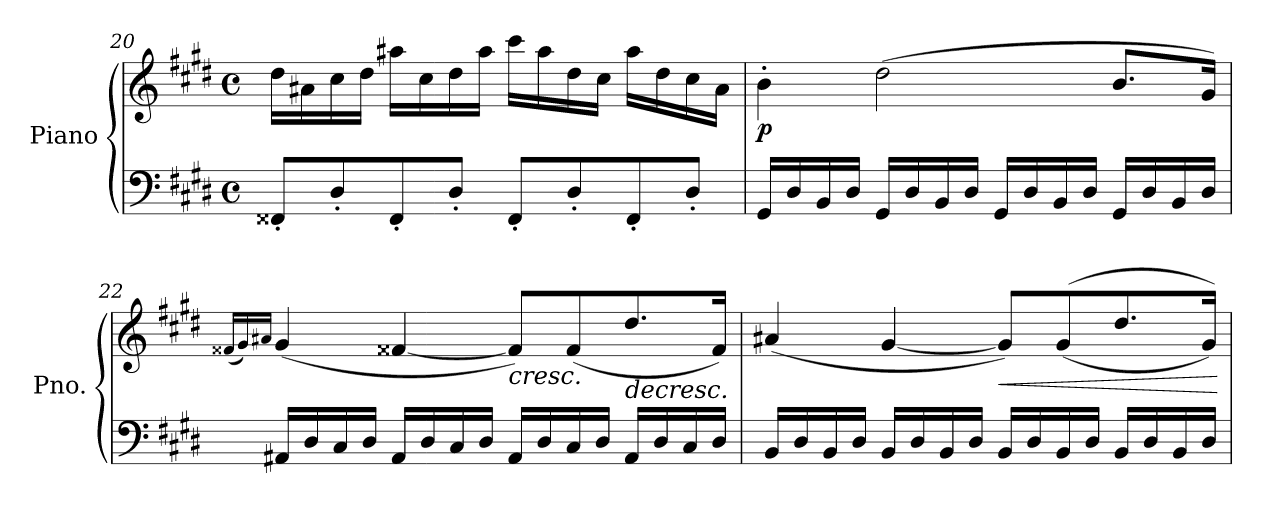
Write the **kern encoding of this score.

**kern	**kern	**dynam
*part1	*part1	*part1
*staff2	*staff1	*staff1/2
*I"Piano	*	*
*I'Pno.	*	*
*clefF4	*clefG2	*
*k[f#c#g#d#]	*k[f#c#g#d#]	*
*M4/4	*M4/4	*
*met(c)	*met(c)	*
=20	=20	=20
8FF##X'/L	16dd#\LL	.
.	16a#X\	.
8D#'/	16cc#\	.
.	16dd#\JJ	.
8FF##'/	16aa#X\LL	.
.	16cc#\	.
8D#'/J	16dd#\	.
.	16aa#\JJ	.
8FF##'/L	16ccc#\LL	.
.	16aa#\	.
8D#'/	16dd#\	.
.	16cc#\JJ	.
8FF##'/	16aa#\LL	.
.	16dd#\	.
8D#'/J	16cc#\	.
.	16a#\JJ	.
!!LO:LB:g=z
=21	=21	=21
!	!	!LO:DY:b
16GG#/LL	4b'\	p
16D#/	.	.
16BB/	.	.
16D#/JJ	.	.
16GG#/LL	(>2dd#\	.
16D#/	.	.
16BB/	.	.
16D#/JJ	.	.
16GG#/LL	.	.
16D#/	.	.
16BB/	.	.
16D#/JJ	.	.
16GG#/LL	8.b/L	.
16D#/	.	.
16BB/	.	.
16D#/JJ	16g#/Jk)	.
=22	=22	=22
.	(<16qf##X/LL	.
.	16qg#/)	.
.	16qa#X/JJ	.
16AA#X/LL	(<4g#/	.
16D#/	.	.
16C#/	.	.
16D#/JJ	.	.
16AA#/LL	[4f##/	.
16D#/	.	.
16C#/	.	.
16D#/JJ	.	.
!	!	!LO:HP:b
16AA#/LL	8f##/L])	<
16D#/	.	.
16C#/	(<8f##/	.
16D#/JJ	.	.
!	!	!LO:HP:b
16AA#/LL	8.dd#/	>
16D#/	.	.
16C#/	.	.
16D#/JJ	16f##/Jk)	.
.	.	[
=23	=23	=23
16BB/LL	(<4a#X/	.
16D#/	.	.
16BB/	.	.
16D#/JJ	.	.
16BB/LL	[4g#/	.
16D#/	.	.
16BB/	.	.
16D#/JJ	.	.
!	!	!LO:HP:b
16BB/LL	8g#/L])	<
16D#/	.	.
16BB/	(<(<8g#/	.
16D#/JJ	.	.
16BB/LL	8.dd#/	]
16D#/	.	.
16BB/	.	.
16D#/JJ	16g#/Jk))	.
.	.	[
=	=	=
*-	*-	*-
